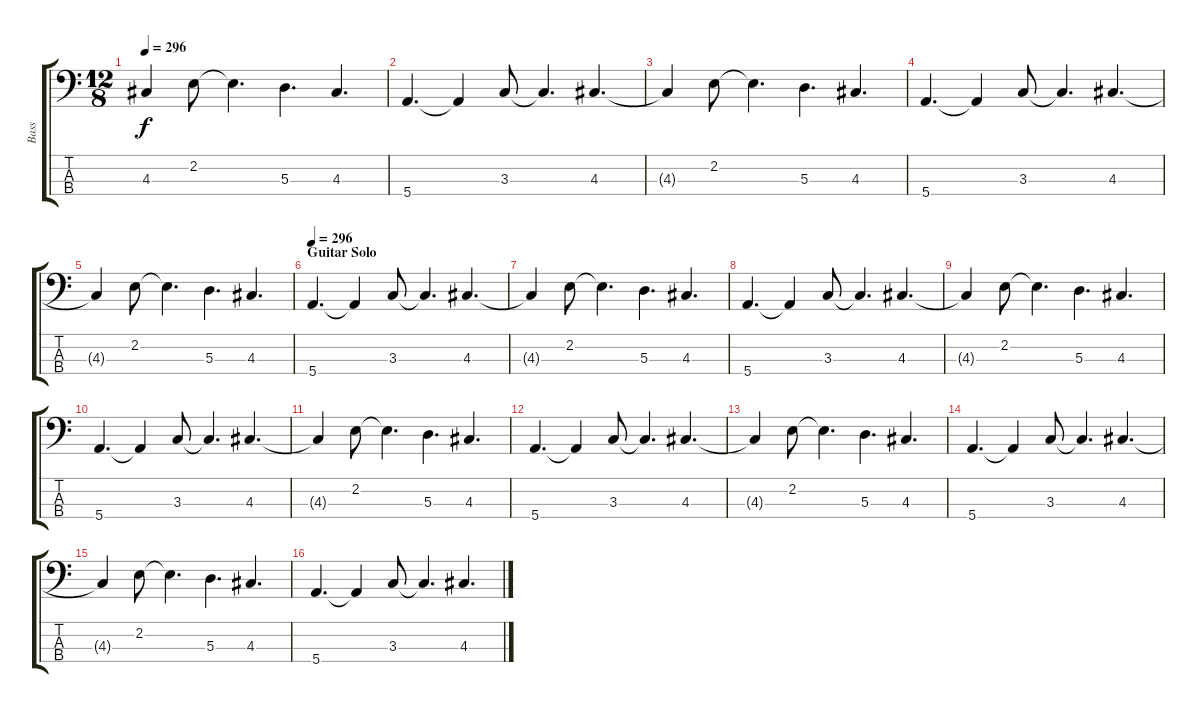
\track ("Bass" "Bass") {instrument electricbassfinger}
\staff {score tabs}
\tuning (G2 D2 A1 E1) {hide}
\ts (12 8)
\tempo 296
\clef f4
\ks c
4.3{t}.4{dy f} 2.2.8 2.2{t}.4{d} 5.3.4{d} 4.3.4{d} |
5.4.4{d} 5.4{t}.4 3.3.8 3.3{t}.4{d} 4.3.4{d} |
4.3{t}.4 2.2.8 2.2{t}.4{d} 5.3.4{d} 4.3.4{d} |
5.4.4{d} 5.4{t}.4 3.3.8 3.3{t}.4{d} 4.3.4{d} |
4.3{t}.4 2.2.8 2.2{t}.4{d} 5.3.4{d} 4.3.4{d} |
\section ("" "Guitar Solo")
\tempo 296
5.4.4{d} 5.4{t}.4 3.3.8 3.3{t}.4{d} 4.3.4{d} |
4.3{t}.4 2.2.8 2.2{t}.4{d} 5.3.4{d} 4.3.4{d} |
5.4.4{d} 5.4{t}.4 3.3.8 3.3{t}.4{d} 4.3.4{d} |
4.3{t}.4 2.2.8 2.2{t}.4{d} 5.3.4{d} 4.3.4{d} |
5.4.4{d} 5.4{t}.4 3.3.8 3.3{t}.4{d} 4.3.4{d} |
4.3{t}.4 2.2.8 2.2{t}.4{d} 5.3.4{d} 4.3.4{d} |
5.4.4{d} 5.4{t}.4 3.3.8 3.3{t}.4{d} 4.3.4{d} |
4.3{t}.4 2.2.8 2.2{t}.4{d} 5.3.4{d} 4.3.4{d} |
5.4.4{d} 5.4{t}.4 3.3.8 3.3{t}.4{d} 4.3.4{d} |
4.3{t}.4 2.2.8 2.2{t}.4{d} 5.3.4{d} 4.3.4{d} |
5.4.4{d} 5.4{t}.4 3.3.8 3.3{t}.4{d} 4.3.4{d}
